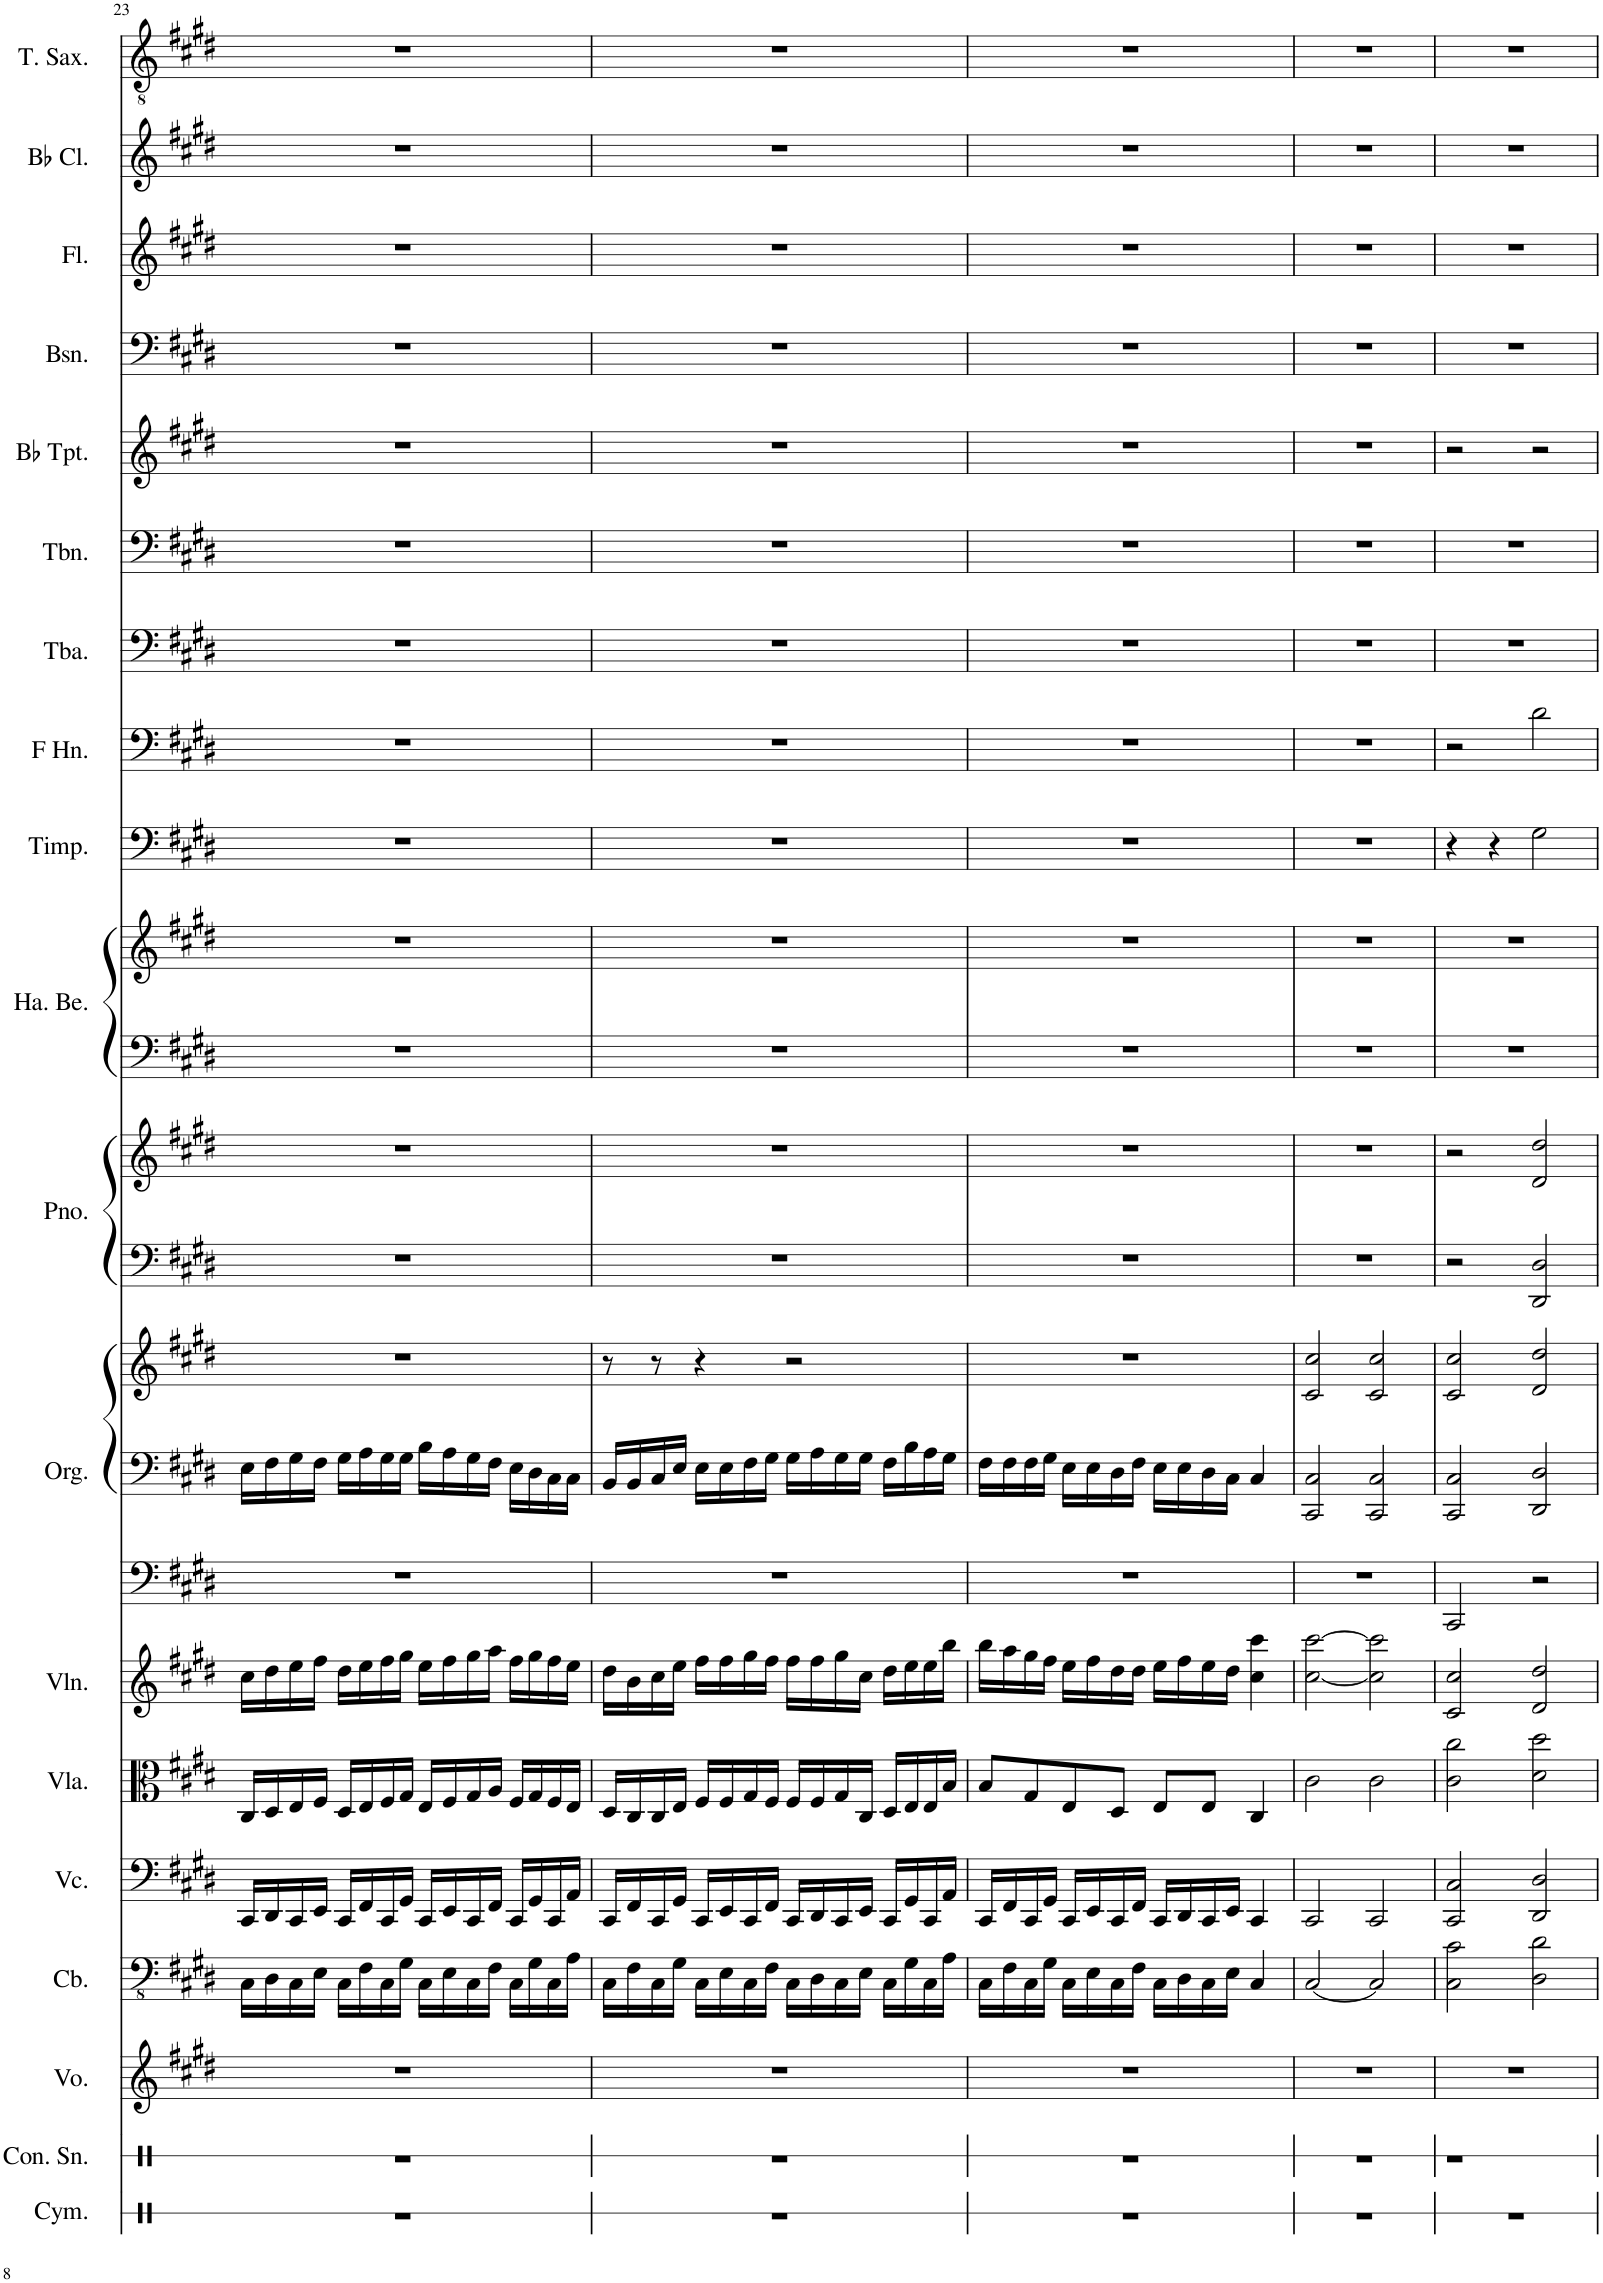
**kern	**kern	**kern	**kern	**kern	**kern	**kern	**kern	**kern	**kern	**kern	**kern	**kern	**kern	**kern	**kern	**kern	**kern	**kern	**kern	**kern	**kern	**kern
*part19	*part18	*part17	*part16	*part15	*part14	*part13	*part12	*part12	*part12	*part11	*part11	*part10	*part10	*part9	*part8	*part7	*part6	*part5	*part4	*part3	*part2	*part1
*staff23	*staff22	*staff21	*staff20	*staff19	*staff18	*staff17	*staff16	*staff15	*staff14	*staff13	*staff12	*staff11	*staff10	*staff9	*staff8	*staff7	*staff6	*staff5	*staff4	*staff3	*staff2	*staff1
*I"Cymbal	*I"Concert Snare Drum	*I"Voice	*I"Contrabass	*I"Violoncello	*I"Viola	*I"Violin	*I"Organ	*	*	*I"Piano	*	*I"Hand Bells	*	*I"Timpani	*I"Horn in F	*I"Tuba	*I"Trombone	*I"Bb Trumpet	*I"Bassoon	*I"Flute	*I"Bb Clarinet	*I"Tenor Saxophone
*I'Cym.	*I'Con. Sn.	*I'Vo.	*I'Cb.	*I'Vc.	*I'Vla.	*I'Vln.	*I'Org.	*	*	*I'Pno.	*	*I'Ha. Be.	*	*I'Timp.	*	*I'Tba.	*I'Tbn.	*I'Bb Tpt.	*I'Bsn.	*I'Fl.	*I'Bb Cl.	*I'T. Sax.
!!LO:PB:g=z
*clefX	*clefX	*clefG2	*clefFv4	*clefF4	*clefC3	*clefG2	*clefF4	*clefF4	*clefG2	*clefF4	*clefG2	*clefF4	*clefG2	*clefF4	*clefF4	*clefF4	*clefF4	*clefG2	*clefF4	*clefG2	*clefG2	*clefGv2
*	*	*	*ITrd7c12	*	*	*	*	*	*	*	*	*	*	*	*ITrd4c7	*	*	*ITrd1c2	*	*	*ITrd1c2	*ITrd8c14
*k[]	*k[]	*k[f#c#g#d#]	*k[f#c#g#d#]	*k[f#c#g#d#]	*k[f#c#g#d#]	*k[f#c#g#d#]	*k[f#c#g#d#]	*k[f#c#g#d#]	*k[f#c#g#d#]	*k[f#c#g#d#]	*k[f#c#g#d#]	*k[f#c#g#d#]	*k[f#c#g#d#]	*k[f#c#g#d#]	*k[f#c#g#d#]	*k[f#c#g#d#]	*k[f#c#g#d#]	*k[f#c#g#d#]	*k[f#c#g#d#]	*k[f#c#g#d#]	*k[f#c#g#d#]	*k[f#c#g#d#]
*M4/4	*M4/4	*M4/4	*M4/4	*M4/4	*M4/4	*M4/4	*M4/4	*M4/4	*M4/4	*M4/4	*M4/4	*M4/4	*M4/4	*M4/4	*M4/4	*M4/4	*M4/4	*M4/4	*M4/4	*M4/4	*M4/4	*M4/4
=23	=23	=23	=23	=23	=23	=23	=23	=23	=23	=23	=23	=23	=23	=23	=23	=23	=23	=23	=23	=23	=23	=23
1r	1r	1r	16CC#\LL	16CC#/LL	16C#/LL	16cc#\LL	1r	16E\LL	1r	1r	1r	1r	1r	1r	1r	1r	1r	1r	1r	1r	1r	1r
.	.	.	16DD#\	16DD#/	16D#/	16dd#\	.	16F#\	.	.	.	.	.	.	.	.	.	.	.	.	.	.
.	.	.	16CC#\	16CC#/	16E/	16ee\	.	16G#\	.	.	.	.	.	.	.	.	.	.	.	.	.	.
.	.	.	16EE\JJ	16EE/JJ	16F#/JJ	16ff#\JJ	.	16F#\JJ	.	.	.	.	.	.	.	.	.	.	.	.	.	.
.	.	.	16CC#\LL	16CC#/LL	16D#/LL	16dd#\LL	.	16G#\LL	.	.	.	.	.	.	.	.	.	.	.	.	.	.
.	.	.	16FF#\	16FF#/	16E/	16ee\	.	16A\	.	.	.	.	.	.	.	.	.	.	.	.	.	.
.	.	.	16CC#\	16CC#/	16F#/	16ff#\	.	16G#\	.	.	.	.	.	.	.	.	.	.	.	.	.	.
.	.	.	16GG#\JJ	16GG#/JJ	16G#/JJ	16gg#\JJ	.	16G#\JJ	.	.	.	.	.	.	.	.	.	.	.	.	.	.
.	.	.	16CC#\LL	16CC#/LL	16E/LL	16ee\LL	.	16B\LL	.	.	.	.	.	.	.	.	.	.	.	.	.	.
.	.	.	16EE\	16EE/	16F#/	16ff#\	.	16A\	.	.	.	.	.	.	.	.	.	.	.	.	.	.
.	.	.	16CC#\	16CC#/	16G#/	16gg#\	.	16G#\	.	.	.	.	.	.	.	.	.	.	.	.	.	.
.	.	.	16FF#\JJ	16FF#/JJ	16A/JJ	16aa\JJ	.	16F#\JJ	.	.	.	.	.	.	.	.	.	.	.	.	.	.
.	.	.	16CC#\LL	16CC#/LL	16F#/LL	16ff#\LL	.	16E\LL	.	.	.	.	.	.	.	.	.	.	.	.	.	.
.	.	.	16GG#\	16GG#/	16G#/	16gg#\	.	16D#\	.	.	.	.	.	.	.	.	.	.	.	.	.	.
.	.	.	16CC#\	16CC#/	16F#/	16ff#\	.	16C#\	.	.	.	.	.	.	.	.	.	.	.	.	.	.
.	.	.	16AA\JJ	16AA/JJ	16E/JJ	16ee\JJ	.	16C#\JJ	.	.	.	.	.	.	.	.	.	.	.	.	.	.
=24	=24	=24	=24	=24	=24	=24	=24	=24	=24	=24	=24	=24	=24	=24	=24	=24	=24	=24	=24	=24	=24	=24
1r	1r	1r	16CC#\LL	16CC#/LL	16D#/LL	16dd#\LL	1r	16BB/LL	8r	1r	1r	1r	1r	1r	1r	1r	1r	1r	1r	1r	1r	1r
.	.	.	16FF#\	16FF#/	16C#/	16b\	.	16BB/	.	.	.	.	.	.	.	.	.	.	.	.	.	.
.	.	.	16CC#\	16CC#/	16C#/	16cc#\	.	16C#/	8r	.	.	.	.	.	.	.	.	.	.	.	.	.
.	.	.	16GG#\JJ	16GG#/JJ	16E/JJ	16ee\JJ	.	16E/JJ	.	.	.	.	.	.	.	.	.	.	.	.	.	.
.	.	.	16CC#\LL	16CC#/LL	16F#/LL	16ff#\LL	.	16E\LL	4r	.	.	.	.	.	.	.	.	.	.	.	.	.
.	.	.	16EE\	16EE/	16F#/	16ff#\	.	16E\	.	.	.	.	.	.	.	.	.	.	.	.	.	.
.	.	.	16CC#\	16CC#/	16G#/	16gg#\	.	16F#\	.	.	.	.	.	.	.	.	.	.	.	.	.	.
.	.	.	16FF#\JJ	16FF#/JJ	16F#/JJ	16ff#\JJ	.	16G#\JJ	.	.	.	.	.	.	.	.	.	.	.	.	.	.
.	.	.	16CC#\LL	16CC#/LL	16F#/LL	16ff#\LL	.	16G#\LL	2r	.	.	.	.	.	.	.	.	.	.	.	.	.
.	.	.	16DD#\	16DD#/	16F#/	16ff#\	.	16A\	.	.	.	.	.	.	.	.	.	.	.	.	.	.
.	.	.	16CC#\	16CC#/	16G#/	16gg#\	.	16G#\	.	.	.	.	.	.	.	.	.	.	.	.	.	.
.	.	.	16EE\JJ	16EE/JJ	16C#/JJ	16cc#\JJ	.	16G#\JJ	.	.	.	.	.	.	.	.	.	.	.	.	.	.
.	.	.	16CC#\LL	16CC#/LL	16D#/LL	16dd#\LL	.	16F#\LL	.	.	.	.	.	.	.	.	.	.	.	.	.	.
.	.	.	16GG#\	16GG#/	16E/	16ee\	.	16B\	.	.	.	.	.	.	.	.	.	.	.	.	.	.
.	.	.	16CC#\	16CC#/	16E/	16ee\	.	16A\	.	.	.	.	.	.	.	.	.	.	.	.	.	.
.	.	.	16AA\JJ	16AA/JJ	16B/JJ	16bb\JJ	.	16G#\JJ	.	.	.	.	.	.	.	.	.	.	.	.	.	.
=25	=25	=25	=25	=25	=25	=25	=25	=25	=25	=25	=25	=25	=25	=25	=25	=25	=25	=25	=25	=25	=25	=25
1r	1r	1r	16CC#\LL	16CC#/LL	8B/L	16bb\LL	1r	16F#\LL	1r	1r	1r	1r	1r	1r	1r	1r	1r	1r	1r	1r	1r	1r
.	.	.	16FF#\	16FF#/	.	16aa\	.	16F#\	.	.	.	.	.	.	.	.	.	.	.	.	.	.
.	.	.	16CC#\	16CC#/	8G#/	16gg#\	.	16F#\	.	.	.	.	.	.	.	.	.	.	.	.	.	.
.	.	.	16GG#\JJ	16GG#/JJ	.	16ff#\JJ	.	16G#\JJ	.	.	.	.	.	.	.	.	.	.	.	.	.	.
.	.	.	16CC#\LL	16CC#/LL	8E/	16ee\LL	.	16E\LL	.	.	.	.	.	.	.	.	.	.	.	.	.	.
.	.	.	16EE\	16EE/	.	16ff#\	.	16E\	.	.	.	.	.	.	.	.	.	.	.	.	.	.
.	.	.	16CC#\	16CC#/	8D#/J	16dd#\	.	16D#\	.	.	.	.	.	.	.	.	.	.	.	.	.	.
.	.	.	16FF#\JJ	16FF#/JJ	.	16dd#\JJ	.	16F#\JJ	.	.	.	.	.	.	.	.	.	.	.	.	.	.
.	.	.	16CC#\LL	16CC#/LL	8E/L	16ee\LL	.	16E\LL	.	.	.	.	.	.	.	.	.	.	.	.	.	.
.	.	.	16DD#\	16DD#/	.	16ff#\	.	16E\	.	.	.	.	.	.	.	.	.	.	.	.	.	.
.	.	.	16CC#\	16CC#/	8E/J	16ee\	.	16D#\	.	.	.	.	.	.	.	.	.	.	.	.	.	.
.	.	.	16EE\JJ	16EE/JJ	.	16dd#\JJ	.	16C#\JJ	.	.	.	.	.	.	.	.	.	.	.	.	.	.
.	.	.	4CC#/	4CC#/	4C#/	4cc#\ 4ccc#\	.	4C#/	.	.	.	.	.	.	.	.	.	.	.	.	.	.
=26	=26	=26	=26	=26	=26	=26	=26	=26	=26	=26	=26	=26	=26	=26	=26	=26	=26	=26	=26	=26	=26	=26
1r	1r	1r	[2CC#/	2CC#/	2c#\	[2cc#\ [2ccc#\	1r	2CC#/ 2C#/	2c#/ 2cc#/	1r	1r	1r	1r	1r	1r	1r	1r	1r	1r	1r	1r	1r
.	.	.	2CC#/]	2CC#/	2c#\	2cc#\] 2ccc#\]	.	2CC#/ 2C#/	2c#/ 2cc#/	.	.	.	.	.	.	.	.	.	.	.	.	.
=27	=27	=27	=27	=27	=27	=27	=27	=27	=27	=27	=27	=27	=27	=27	=27	=27	=27	=27	=27	=27	=27	=27
1r	1r	1r	2CC#\ 2C#\	2CC#/ 2C#/	2c#\ 2cc#\	2c#/ 2cc#/	2CC#/	2CC#/ 2C#/	2c#/ 2cc#/	2r	2r	1r	1r	4r	2r	1r	1r	2r	1r	1r	1r	1r
.	.	.	.	.	.	.	.	.	.	.	.	.	.	4r	.	.	.	.	.	.	.	.
.	.	.	2DD#\ 2D#\	2DD#/ 2D#/	2d#\ 2dd#\	2d#/ 2dd#/	2r	2DD#/ 2D#/	2d#/ 2dd#/	2DD#/ 2D#/	2d#/ 2dd#/	.	.	2G#\	2d#\	.	.	2r	.	.	.	.
=	=	=	=	=	=	=	=	=	=	=	=	=	=	=	=	=	=	=	=	=	=	=
*-	*-	*-	*-	*-	*-	*-	*-	*-	*-	*-	*-	*-	*-	*-	*-	*-	*-	*-	*-	*-	*-	*-
